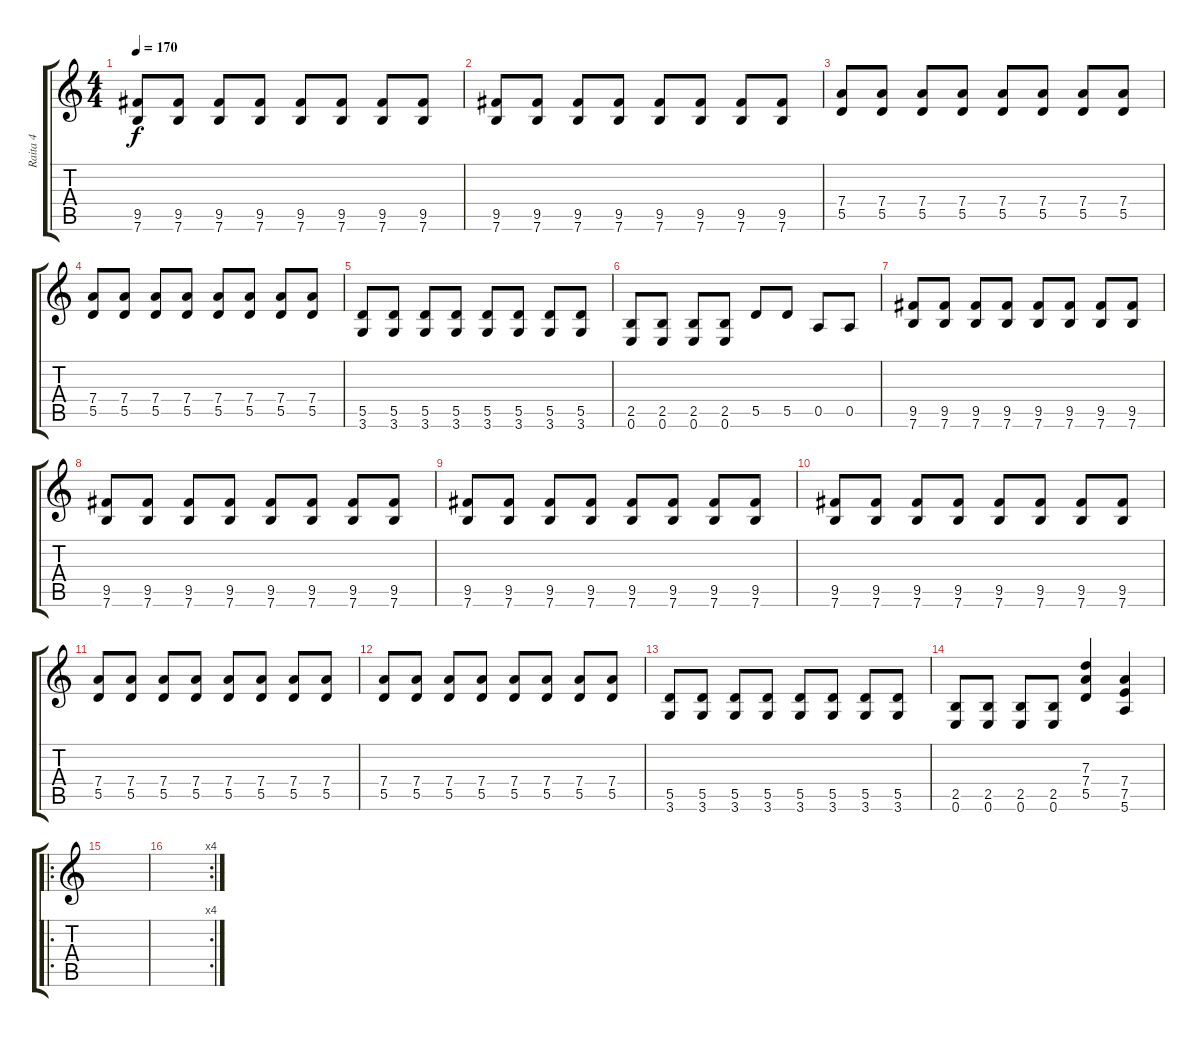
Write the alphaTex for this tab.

\track ("Raita 4" "Raita 4") {instrument distortionguitar}
\staff {score tabs}
\tuning (E4 B3 G3 D3 A2 E2) {hide}
\ts (4 4)
\tempo 170
\clef g2
\ks c
(9.5 7.6).8{dy f} (9.5 7.6).8 (9.5 7.6).8 (9.5 7.6).8 (9.5 7.6).8 (9.5 7.6).8 (9.5 7.6).8 (9.5 7.6).8 |
(9.5 7.6).8 (9.5 7.6).8 (9.5 7.6).8 (9.5 7.6).8 (9.5 7.6).8 (9.5 7.6).8 (9.5 7.6).8 (9.5 7.6).8 |
(7.4 5.5).8 (7.4 5.5).8 (7.4 5.5).8 (7.4 5.5).8 (7.4 5.5).8 (7.4 5.5).8 (7.4 5.5).8 (7.4 5.5).8 |
(7.4 5.5).8 (7.4 5.5).8 (7.4 5.5).8 (7.4 5.5).8 (7.4 5.5).8 (7.4 5.5).8 (7.4 5.5).8 (7.4 5.5).8 |
(5.5 3.6).8 (5.5 3.6).8 (5.5 3.6).8 (5.5 3.6).8 (5.5 3.6).8 (5.5 3.6).8 (5.5 3.6).8 (5.5 3.6).8 |
(2.5 0.6).8 (2.5 0.6).8 (2.5 0.6).8 (2.5 0.6).8 5.5.8 5.5.8 0.5.8 0.5.8 |
(9.5 7.6).8 (9.5 7.6).8 (9.5 7.6).8 (9.5 7.6).8 (9.5 7.6).8 (9.5 7.6).8 (9.5 7.6).8 (9.5 7.6).8 |
(9.5 7.6).8 (9.5 7.6).8 (9.5 7.6).8 (9.5 7.6).8 (9.5 7.6).8 (9.5 7.6).8 (9.5 7.6).8 (9.5 7.6).8 |
(9.5 7.6).8 (9.5 7.6).8 (9.5 7.6).8 (9.5 7.6).8 (9.5 7.6).8 (9.5 7.6).8 (9.5 7.6).8 (9.5 7.6).8 |
(9.5 7.6).8 (9.5 7.6).8 (9.5 7.6).8 (9.5 7.6).8 (9.5 7.6).8 (9.5 7.6).8 (9.5 7.6).8 (9.5 7.6).8 |
(7.4 5.5).8 (7.4 5.5).8 (7.4 5.5).8 (7.4 5.5).8 (7.4 5.5).8 (7.4 5.5).8 (7.4 5.5).8 (7.4 5.5).8 |
(7.4 5.5).8 (7.4 5.5).8 (7.4 5.5).8 (7.4 5.5).8 (7.4 5.5).8 (7.4 5.5).8 (7.4 5.5).8 (7.4 5.5).8 |
(5.5 3.6).8 (5.5 3.6).8 (5.5 3.6).8 (5.5 3.6).8 (5.5 3.6).8 (5.5 3.6).8 (5.5 3.6).8 (5.5 3.6).8 |
(2.5 0.6).8 (2.5 0.6).8 (2.5 0.6).8 (2.5 0.6).8 (7.3 7.4 5.5).4 (7.4 7.5 5.6).4 |
\ro
|
\rc 4
